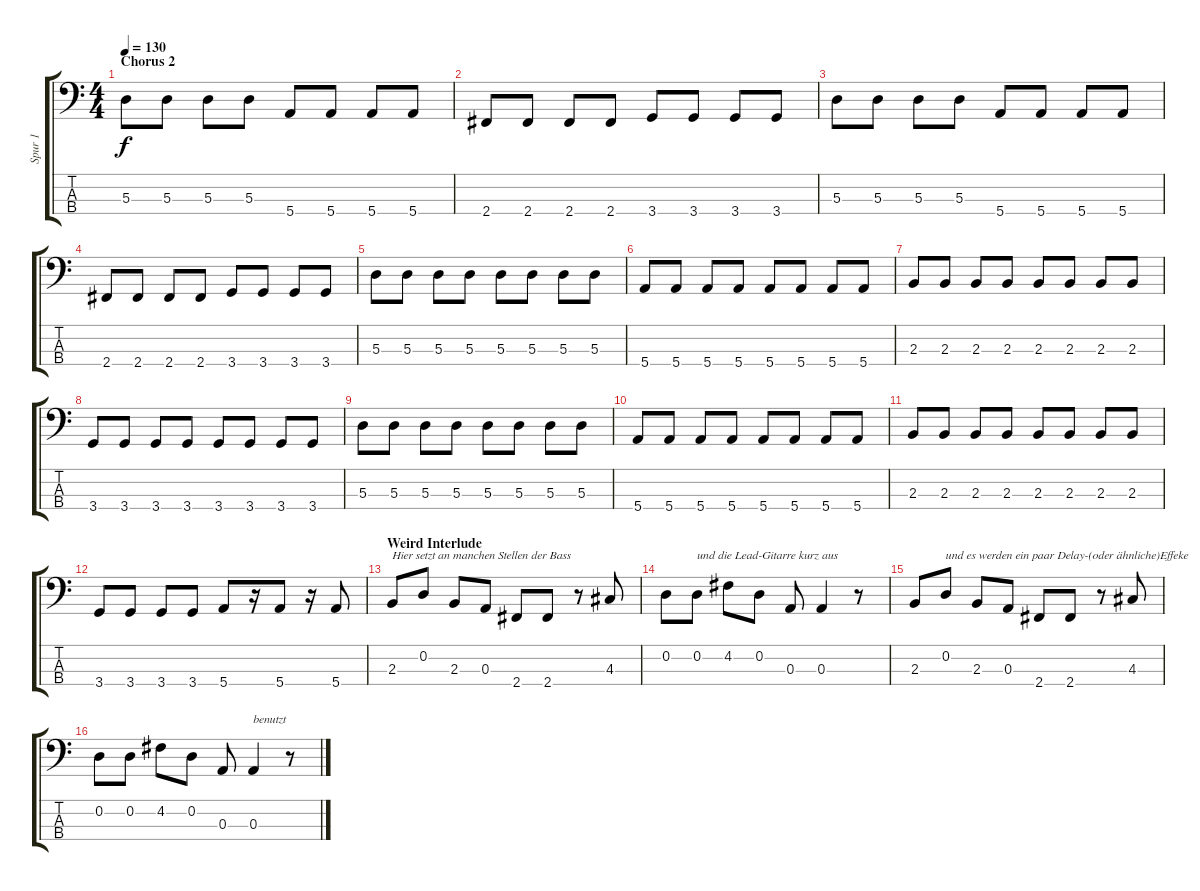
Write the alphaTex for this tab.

\track ("Spur 1" "Spur 1") {instrument electricbasspick}
\staff {score tabs}
\tuning (G2 D2 A1 E1) {hide}
\ts (4 4)
\section ("" "Chorus 2")
\tempo 130
\clef f4
\ks c
5.3.8{dy f} 5.3.8 5.3.8 5.3.8 5.4.8 5.4.8 5.4.8 5.4.8 |
2.4.8 2.4.8 2.4.8 2.4.8 3.4.8 3.4.8 3.4.8 3.4.8 |
5.3.8 5.3.8 5.3.8 5.3.8 5.4.8 5.4.8 5.4.8 5.4.8 |
2.4.8 2.4.8 2.4.8 2.4.8 3.4.8 3.4.8 3.4.8 3.4.8 |
5.3.8 5.3.8 5.3.8 5.3.8 5.3.8 5.3.8 5.3.8 5.3.8 |
5.4.8 5.4.8 5.4.8 5.4.8 5.4.8 5.4.8 5.4.8 5.4.8 |
2.3.8 2.3.8 2.3.8 2.3.8 2.3.8 2.3.8 2.3.8 2.3.8 |
3.4.8 3.4.8 3.4.8 3.4.8 3.4.8 3.4.8 3.4.8 3.4.8 |
5.3.8 5.3.8 5.3.8 5.3.8 5.3.8 5.3.8 5.3.8 5.3.8 |
5.4.8 5.4.8 5.4.8 5.4.8 5.4.8 5.4.8 5.4.8 5.4.8 |
2.3.8 2.3.8 2.3.8 2.3.8 2.3.8 2.3.8 2.3.8 2.3.8 |
3.4.8 3.4.8 3.4.8 3.4.8 5.4.8 r.16 5.4.8 r.16 5.4.8 |
\section ("" "Weird Interlude")
2.3.8{txt "Hier setzt an manchen Stellen der Bass"} 0.2.8 2.3.8 0.3.8 2.4.8 2.4.8 r.8 4.3.8 |
0.2.8 0.2.8{txt "und die Lead-Gitarre kurz aus"} 4.2.8 0.2.8 0.3.8 0.3.4 r.8 |
2.3.8 0.2.8{txt "und es werden ein paar Delay-(oder ähnliche)Effeke"} 2.3.8 0.3.8 2.4.8 2.4.8 r.8 4.3.8 |
0.2.8 0.2.8 4.2.8 0.2.8 0.3.8 0.3.4{txt "benutzt"} r.8
